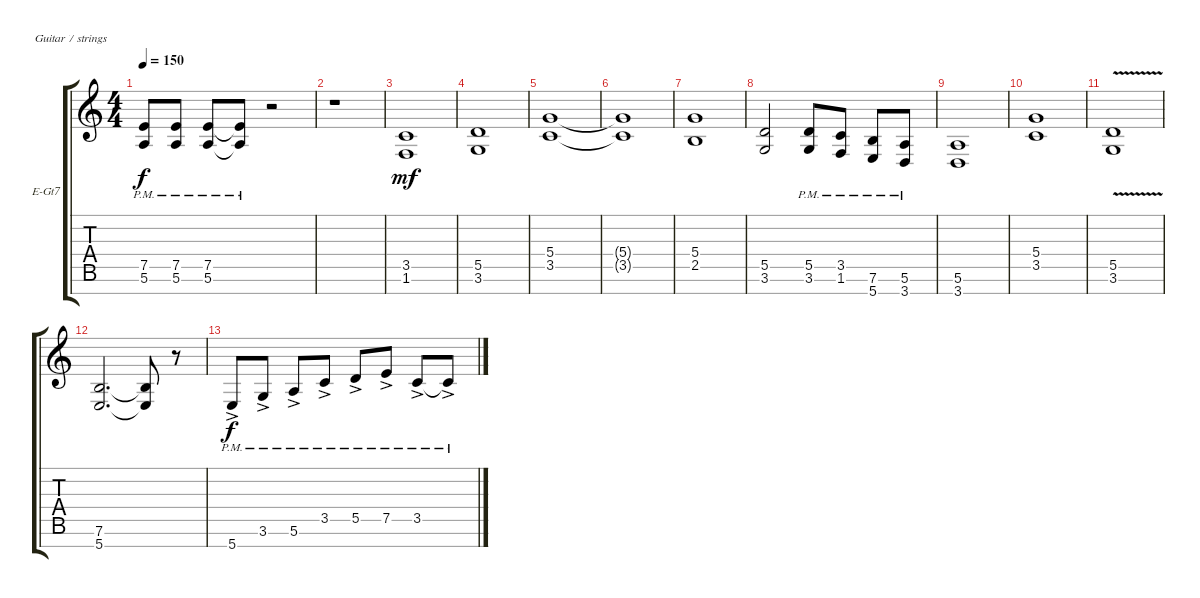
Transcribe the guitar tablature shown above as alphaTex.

\bracketExtendMode groupsimilarinstruments
\firstSystemTrackNameOrientation horizontal
\otherSystemsTrackNameOrientation horizontal
\track ("Electric Guitar" "E-Gt7") {instrument distortionguitar}
\staff {score tabs}
\tuning (E4 B3 G3 D3 A2 E2 B1)
\ts (4 4)
\tempo 150
\clef g2
\scale
0.333333
\ks c
(5.6{pm} 7.5{pm}).8{dy f} (5.6{pm} 7.5{pm}).8 (5.6{pm} 7.5{pm}).8 (7.5{pm t} 5.6{pm t}).8 r.2 |
\scale
0.333333 r.1 |
\scale
0.333333 (1.6 3.5).1{dy mf} |
\scale
0.333333 (3.6 5.5).1 |
(3.5 5.4).1 |
(3.5{t} 5.4{t}).1 |
(2.5 5.4).1 |
(3.6 5.5).2 (3.6{pm} 5.5{pm}).8 (1.6{pm} 3.5{pm}).8 (7.6{pm} 5.7{pm}).8 (5.6{pm} 3.7{pm}).8 |
(3.7 5.6).1 |
(3.5 5.4).1 |
(3.6{v} 5.5).1 |
(5.7 7.6).2{d} (5.7{t} 7.6{t}).8 r.8 |
5.7{ac pm}.8{dy f} 3.6{ac pm}.8 5.6{ac pm}.8 3.5{ac pm}.8 5.5{ac pm}.8 7.5{ac pm}.8 3.5{ac pm}.8 3.5{ac pm t}.8 |
\scale
0.333333
